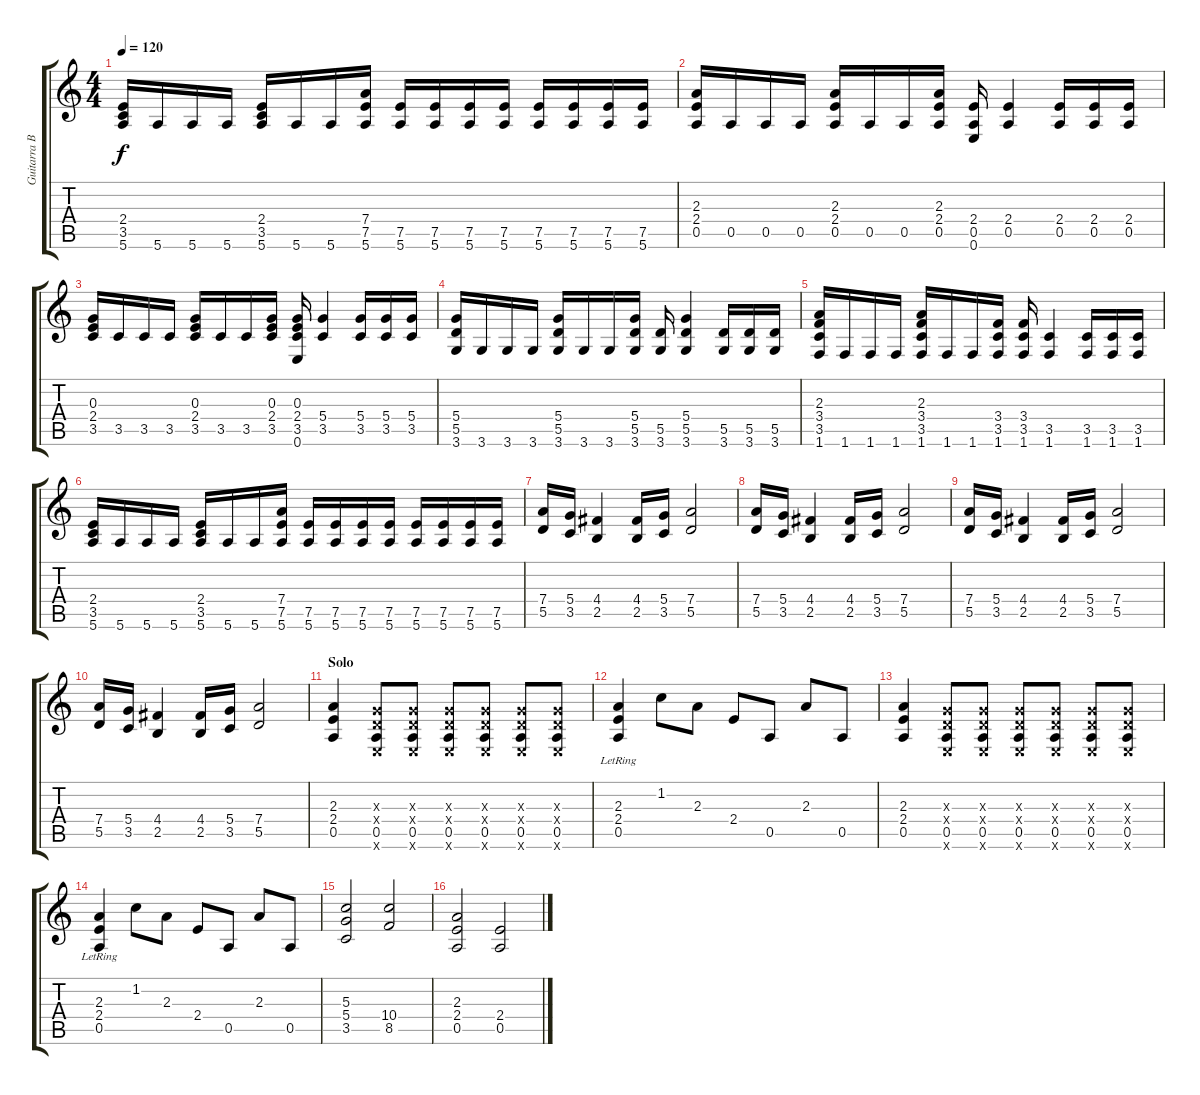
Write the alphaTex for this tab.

\track ("Guitarra Base" "Guitarra B") {instrument distortionguitar}
\staff {score tabs}
\tuning (E4 B3 G3 D3 A2 E2) {hide}
\ts (4 4)
\tempo 120
\clef g2
\ks c
(2.4 3.5 5.6).16{dy f} 5.6.16 5.6.16 5.6.16 (2.4 3.5 5.6).16 5.6.16 5.6.16 (7.4 7.5 5.6).16 (7.5 5.6).16 (7.5 5.6).16 (7.5 5.6).16 (7.5 5.6).16 (7.5 5.6).16 (7.5 5.6).16 (7.5 5.6).16 (7.5 5.6).16 |
(2.3 2.4 0.5).16 0.5.16 0.5.16 0.5.16 (2.3 2.4 0.5).16 0.5.16 0.5.16 (2.3 2.4 0.5).16 (2.4 0.5 0.6).16 (2.4 0.5).4 (2.4 0.5).16 (2.4 0.5).16 (2.4 0.5).16 |
(0.3 2.4 3.5).16 3.5.16 3.5.16 3.5.16 (0.3 2.4 3.5).16 3.5.16 3.5.16 (0.3 2.4 3.5).16 (0.3 2.4 3.5 0.6).16 (5.4 3.5).4 (5.4 3.5).16 (5.4 3.5).16 (5.4 3.5).16 |
(5.4 5.5 3.6).16 3.6.16 3.6.16 3.6.16 (5.4 5.5 3.6).16 3.6.16 3.6.16 (5.4 5.5 3.6).16 (5.5 3.6).16 (5.4 5.5 3.6).4 (5.5 3.6).16 (5.5 3.6).16 (5.5 3.6).16 |
(2.3 3.4 3.5 1.6).16 1.6.16 1.6.16 1.6.16 (2.3 3.4 3.5 1.6).16 1.6.16 1.6.16 (3.4 3.5 1.6).16 (3.4 3.5 1.6).16 (3.5 1.6).4 (3.5 1.6).16 (3.5 1.6).16 (3.5 1.6).16 |
(2.4 3.5 5.6).16 5.6.16 5.6.16 5.6.16 (2.4 3.5 5.6).16 5.6.16 5.6.16 (7.4 7.5 5.6).16 (7.5 5.6).16 (7.5 5.6).16 (7.5 5.6).16 (7.5 5.6).16 (7.5 5.6).16 (7.5 5.6).16 (7.5 5.6).16 (7.5 5.6).16 |
(7.4 5.5).16 (5.4 3.5).16 (4.4 2.5).4 (4.4 2.5).16 (5.4 3.5).16 (7.4 5.5).2 |
(7.4 5.5).16 (5.4 3.5).16 (4.4 2.5).4 (4.4 2.5).16 (5.4 3.5).16 (7.4 5.5).2 |
(7.4 5.5).16 (5.4 3.5).16 (4.4 2.5).4 (4.4 2.5).16 (5.4 3.5).16 (7.4 5.5).2 |
(7.4 5.5).16 (5.4 3.5).16 (4.4 2.5).4 (4.4 2.5).16 (5.4 3.5).16 (7.4 5.5).2 |
\section ("" "Solo")
(2.3 2.4 0.5).4 (0.3{x} 0.4{x} 0.5 0.6{x}).8 (0.3{x} 0.4{x} 0.5 0.6{x}).8 (0.3{x} 0.4{x} 0.5 0.6{x}).8 (0.3{x} 0.4{x} 0.5 0.6{x}).8 (0.3{x} 0.4{x} 0.5 0.6{x}).8 (0.3{x} 0.4{x} 0.5 0.6{x}).8 |
(2.3 2.4 0.5{lr}).4 1.2.8 2.3.8 2.4.8 0.5.8 2.3.8 0.5.8 |
(2.3 2.4 0.5).4 (0.3{x} 0.4{x} 0.5 0.6{x}).8 (0.3{x} 0.4{x} 0.5 0.6{x}).8 (0.3{x} 0.4{x} 0.5 0.6{x}).8 (0.3{x} 0.4{x} 0.5 0.6{x}).8 (0.3{x} 0.4{x} 0.5 0.6{x}).8 (0.3{x} 0.4{x} 0.5 0.6{x}).8 |
(2.3 2.4 0.5{lr}).4 1.2.8 2.3.8 2.4.8 0.5.8 2.3.8 0.5.8 |
(5.3 5.4 3.5).2 (10.4 8.5).2 |
(2.3 2.4 0.5).2 (2.4 0.5).2
